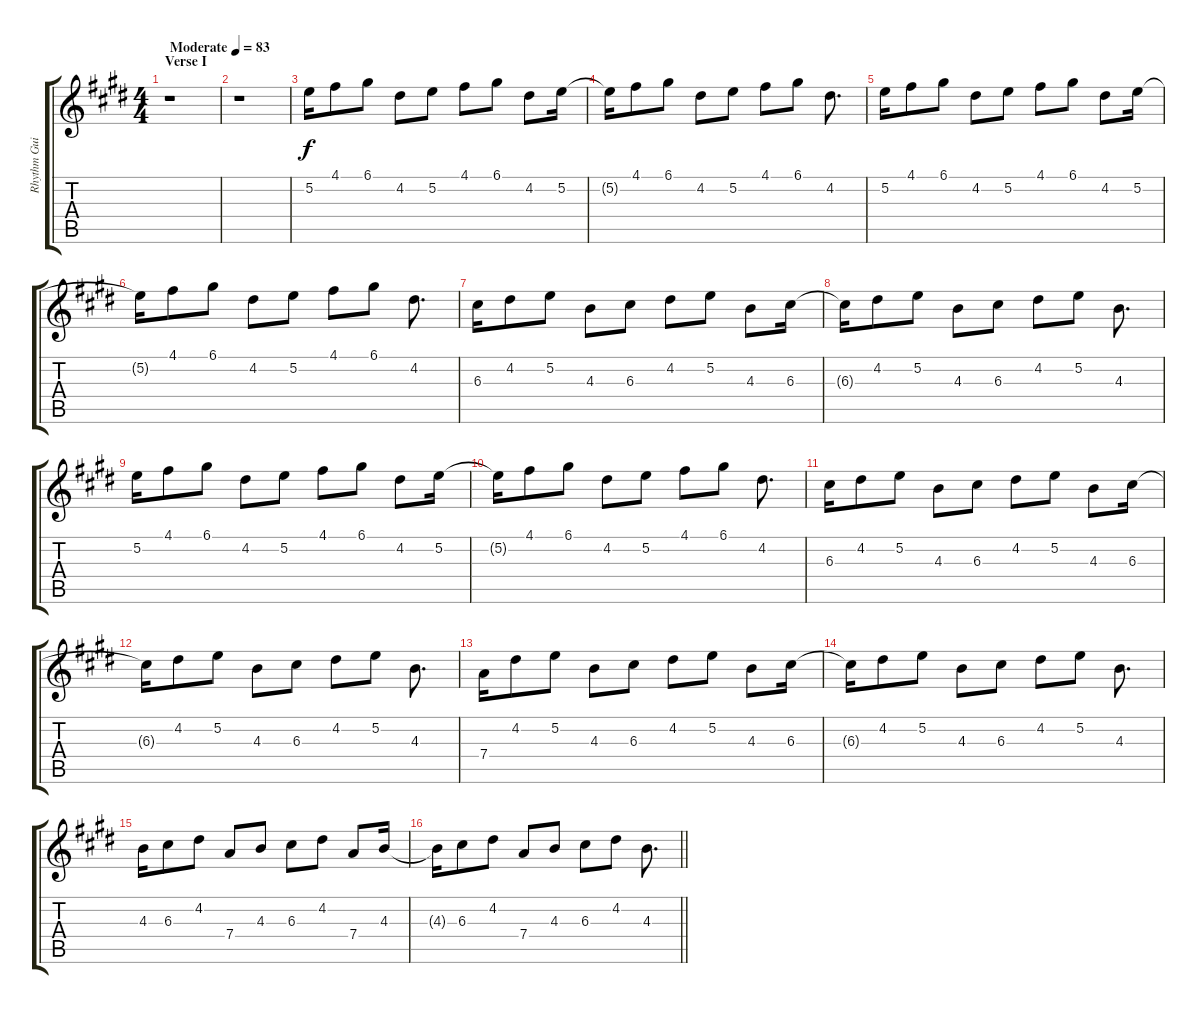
\track ("Rhythm Guitar I" "Rhythm Gui") {instrument electricguitarmuted}
\staff {score tabs}
\tuning (D4 B3 G3 D3 G2 D2) {hide}
\ts (4 4)
\section ("" "Verse I")
\tempo (83 "Moderate")
\clef g2
\ks e
r.1{dy f instrument electricguitarmuted} |
r.1 |
5.2.16 4.1.8 6.1.8 4.2.8 5.2.8 4.1.8 6.1.8 4.2.8 5.2.16 |
5.2{t}.16 4.1.8 6.1.8 4.2.8 5.2.8 4.1.8 6.1.8 4.2.8{d} |
5.2.16 4.1.8 6.1.8 4.2.8 5.2.8 4.1.8 6.1.8 4.2.8 5.2.16 |
5.2{t}.16 4.1.8 6.1.8 4.2.8 5.2.8 4.1.8 6.1.8 4.2.8{d} |
6.3.16 4.2.8 5.2.8 4.3.8 6.3.8 4.2.8 5.2.8 4.3.8 6.3.16 |
6.3{t}.16 4.2.8 5.2.8 4.3.8 6.3.8 4.2.8 5.2.8 4.3.8{d} |
5.2.16 4.1.8 6.1.8 4.2.8 5.2.8 4.1.8 6.1.8 4.2.8 5.2.16 |
5.2{t}.16 4.1.8 6.1.8 4.2.8 5.2.8 4.1.8 6.1.8 4.2.8{d} |
6.3.16 4.2.8 5.2.8 4.3.8 6.3.8 4.2.8 5.2.8 4.3.8 6.3.16 |
6.3{t}.16 4.2.8 5.2.8 4.3.8 6.3.8 4.2.8 5.2.8 4.3.8{d} |
7.4.16 4.2.8 5.2.8 4.3.8 6.3.8 4.2.8 5.2.8 4.3.8 6.3.16 |
6.3{t}.16 4.2.8 5.2.8 4.3.8 6.3.8 4.2.8 5.2.8 4.3.8{d} |
4.3.16 6.3.8 4.2.8 7.4.8 4.3.8 6.3.8 4.2.8 7.4.8 4.3.16 |
\barLineRight lightlight
4.3{t}.16 6.3.8 4.2.8 7.4.8 4.3.8 6.3.8 4.2.8 4.3.8{d}
